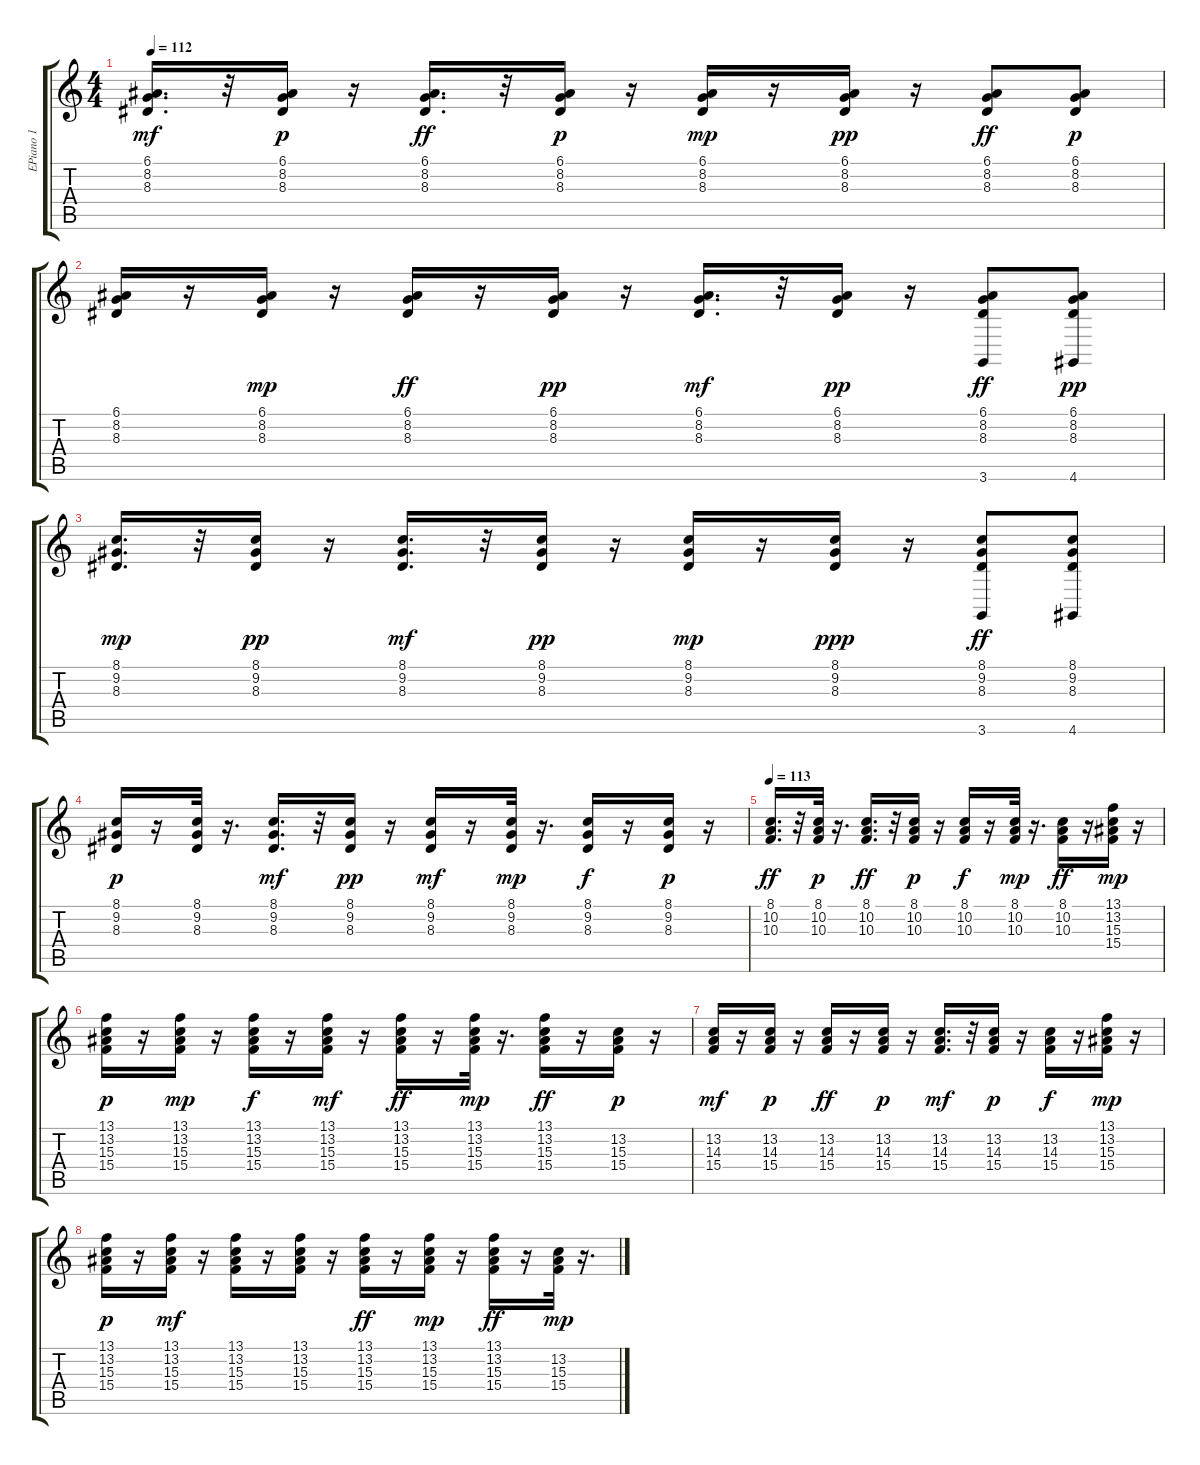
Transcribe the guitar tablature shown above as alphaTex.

\track ("EPiano 1" "EPiano 1") {instrument stringensemble1}
\staff {score tabs}
\tuning (E4 B3 G3 D3 A2 E2) {hide}
\ts (4 4)
\tempo 112
\clef g2
\ks c
(6.1 8.2 8.3).16{d dy mf} r.32 (6.1 8.2 8.3).16{dy p} r.16 (6.1 8.2 8.3).16{d dy ff} r.32 (6.1 8.2 8.3).16{dy p} r.16 (6.1 8.2 8.3).16{dy mp} r.16 (6.1 8.2 8.3).16{dy pp} r.16 (6.1 8.2 8.3).8{dy ff} (6.1 8.2 8.3).8{dy p} |
(6.1 8.2 8.3).16 r.16 (6.1 8.2 8.3).16{dy mp} r.16 (6.1 8.2 8.3).16{dy ff} r.16 (6.1 8.2 8.3).16{dy pp} r.16 (6.1 8.2 8.3).16{d dy mf} r.32 (6.1 8.2 8.3).16{dy pp} r.16 (6.1 8.2 8.3 3.6).8{dy ff} (6.1 8.2 8.3 4.6).8{dy pp} |
(8.1 9.2 8.3).16{d dy mp} r.32 (8.1 9.2 8.3).16{dy pp} r.16 (8.1 9.2 8.3).16{d dy mf} r.32 (8.1 9.2 8.3).16{dy pp} r.16 (8.1 9.2 8.3).16{dy mp} r.16 (8.1 9.2 8.3).16{dy ppp} r.16 (8.1 9.2 8.3 3.6).8{dy ff} (8.1 9.2 8.3 4.6).8 |
(8.1 9.2 8.3).16{dy p} r.16 (8.1 9.2 8.3).32 r.16{d} (8.1 9.2 8.3).16{d dy mf} r.32 (8.1 9.2 8.3).16{dy pp} r.16 (8.1 9.2 8.3).16{dy mf} r.16 (8.1 9.2 8.3).32{dy mp} r.16{d} (8.1 9.2 8.3).16{dy f} r.16 (8.1 9.2 8.3).16{dy p} r.16 |
\tempo 113
(8.1 10.2 10.3).16{d dy ff} r.32 (8.1 10.2 10.3).32{dy p} r.16{d} (8.1 10.2 10.3).16{d dy ff} r.32 (8.1 10.2 10.3).16{dy p} r.16 (8.1 10.2 10.3).16{dy f} r.16 (8.1 10.2 10.3).32{dy mp} r.16{d} (8.1 10.2 10.3).16{dy ff} r.16 (13.1 13.2 15.3 15.4).16{dy mp} r.16 |
(13.1 13.2 15.3 15.4).16{dy p} r.16 (13.1 13.2 15.3 15.4).16{dy mp} r.16 (13.1 13.2 15.3 15.4).16{dy f} r.16 (13.1 13.2 15.3 15.4).16{dy mf} r.16 (13.1 13.2 15.3 15.4).16{dy ff} r.16 (13.1 13.2 15.3 15.4).32{dy mp} r.16{d} (13.1 13.2 15.3 15.4).16{dy ff} r.16 (13.2 15.3 15.4).16{dy p} r.16 |
(13.2 14.3 15.4).16{dy mf} r.16 (13.2 14.3 15.4).16{dy p} r.16 (13.2 14.3 15.4).16{dy ff} r.16 (13.2 14.3 15.4).16{dy p} r.16 (13.2 14.3 15.4).16{d dy mf} r.32 (13.2 14.3 15.4).16{dy p} r.16 (13.2 14.3 15.4).16{dy f} r.16 (13.1 13.2 15.3 15.4).16{dy mp} r.16 |
(13.1 13.2 15.3 15.4).16{dy p} r.16 (13.1 13.2 15.3 15.4).16{dy mf} r.16 (13.1 13.2 15.3 15.4).16 r.16 (13.1 13.2 15.3 15.4).16 r.16 (13.1 13.2 15.3 15.4).16{dy ff} r.16 (13.1 13.2 15.3 15.4).16{dy mp} r.16 (13.1 13.2 15.3 15.4).16{dy ff} r.16 (13.2 15.3 15.4).32{dy mp} r.16{d}
